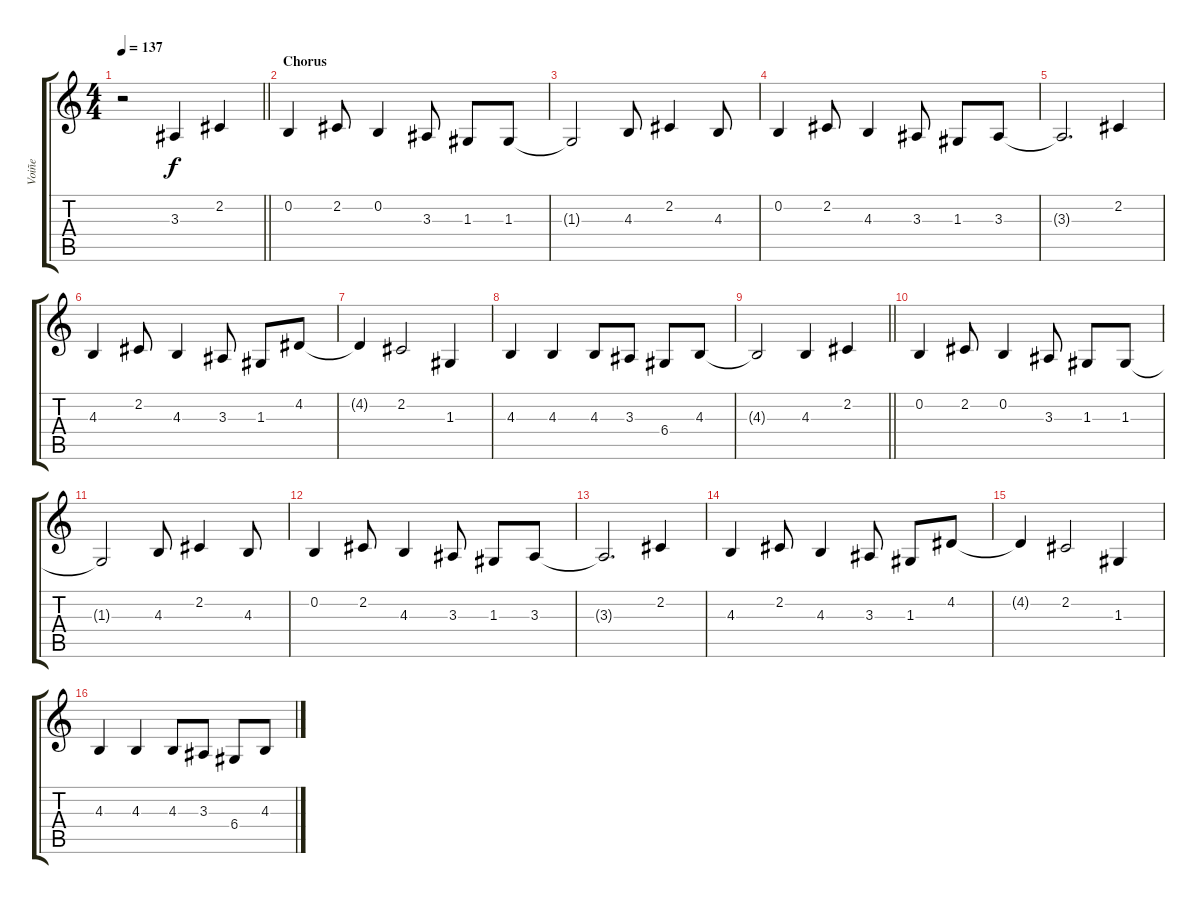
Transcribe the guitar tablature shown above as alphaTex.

\track ("Voiñe" "Voiñe") {instrument lead6voice}
\staff {score tabs}
\tuning (E4 B3 G3 D3 A2 E2) {hide}
\ts (4 4)
\tempo 137
\clef g2
\barLineRight lightlight
\ks c
r.2{dy f} 3.3.4 2.2.4 |
\section ("" "Chorus")
0.2.4 2.2.8 0.2.4 3.3.8 1.3.8 1.3.8 |
1.3{t}.2 4.3.8 2.2.4 4.3.8 |
0.2.4 2.2.8 4.3.4 3.3.8 1.3.8 3.3.8 |
3.3{t}.2{d} 2.2.4 |
4.3.4 2.2.8 4.3.4 3.3.8 1.3.8 4.2.8 |
4.2{t}.4 2.2.2 1.3.4 |
4.3.4 4.3.4 4.3.8 3.3.8 6.4.8 4.3.8 |
\barLineRight lightlight
4.3{t}.2 4.3.4 2.2.4 |
0.2.4 2.2.8 0.2.4 3.3.8 1.3.8 1.3.8 |
1.3{t}.2 4.3.8 2.2.4 4.3.8 |
0.2.4 2.2.8 4.3.4 3.3.8 1.3.8 3.3.8 |
3.3{t}.2{d} 2.2.4 |
4.3.4 2.2.8 4.3.4 3.3.8 1.3.8 4.2.8 |
4.2{t}.4 2.2.2 1.3.4 |
4.3.4 4.3.4 4.3.8 3.3.8 6.4.8 4.3.8
